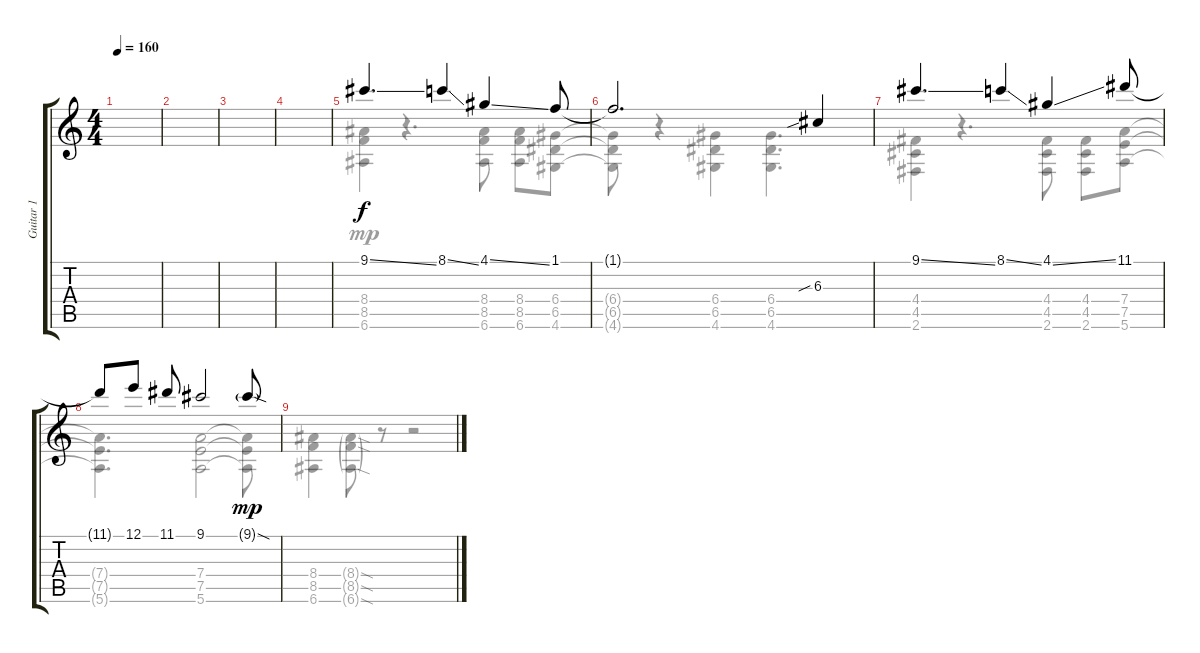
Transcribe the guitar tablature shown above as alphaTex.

\track ("Guitar 1" "Guitar 1") {instrument electricguitarjazz}
\staff {score tabs}
\tuning (E4 B3 G3 D3 A2 E2) {hide}
\voice
\ts (4 4)
\tempo 160
\clef g2
\ks c
|
|
|
|
9.1{ss}.4{d} 8.1{ss}.4 4.1{ss}.4 1.1.8 |
1.1{t}.2{d} 6.3{sib}.4 |
9.1{ss}.4{d} 8.1{ss}.4 4.1{ss}.4 11.1.8 |
11.1{t}.8 12.1.8 11.1.8 9.1.2 9.1{sod g}.8{dy mp} |
|
|
|
|
|
|
|
\voice
\clef g2
\ottava regular
\simile none
\ks c
|
|
|
|
(8.4 8.5 6.6).4 r.4{d} (8.4 8.5 6.6).8 (8.4 8.5 6.6).8 (6.4 6.5 4.6).8 |
(6.4{t} 6.5{t} 4.6{t}).8 r.4 (6.4 6.5 4.6).4 (6.4 6.5 4.6).4{d} |
(4.4 4.5 2.6).4 r.4{d} (4.4 4.5 2.6).8 (4.4 4.5 2.6).8 (7.4 7.5 5.6).8 |
(7.4{t} 7.5{t} 5.6{t}).4{d} (7.4 7.5 5.6).2 (7.4{t} 7.5{t} 5.6{t}).8 |
(8.4 8.5 6.6).4 (8.4{sod g} 8.5{sod g} 6.6{sod g}).8{dy mp} r.8 r.2 |
|
|
|
|
|
|
